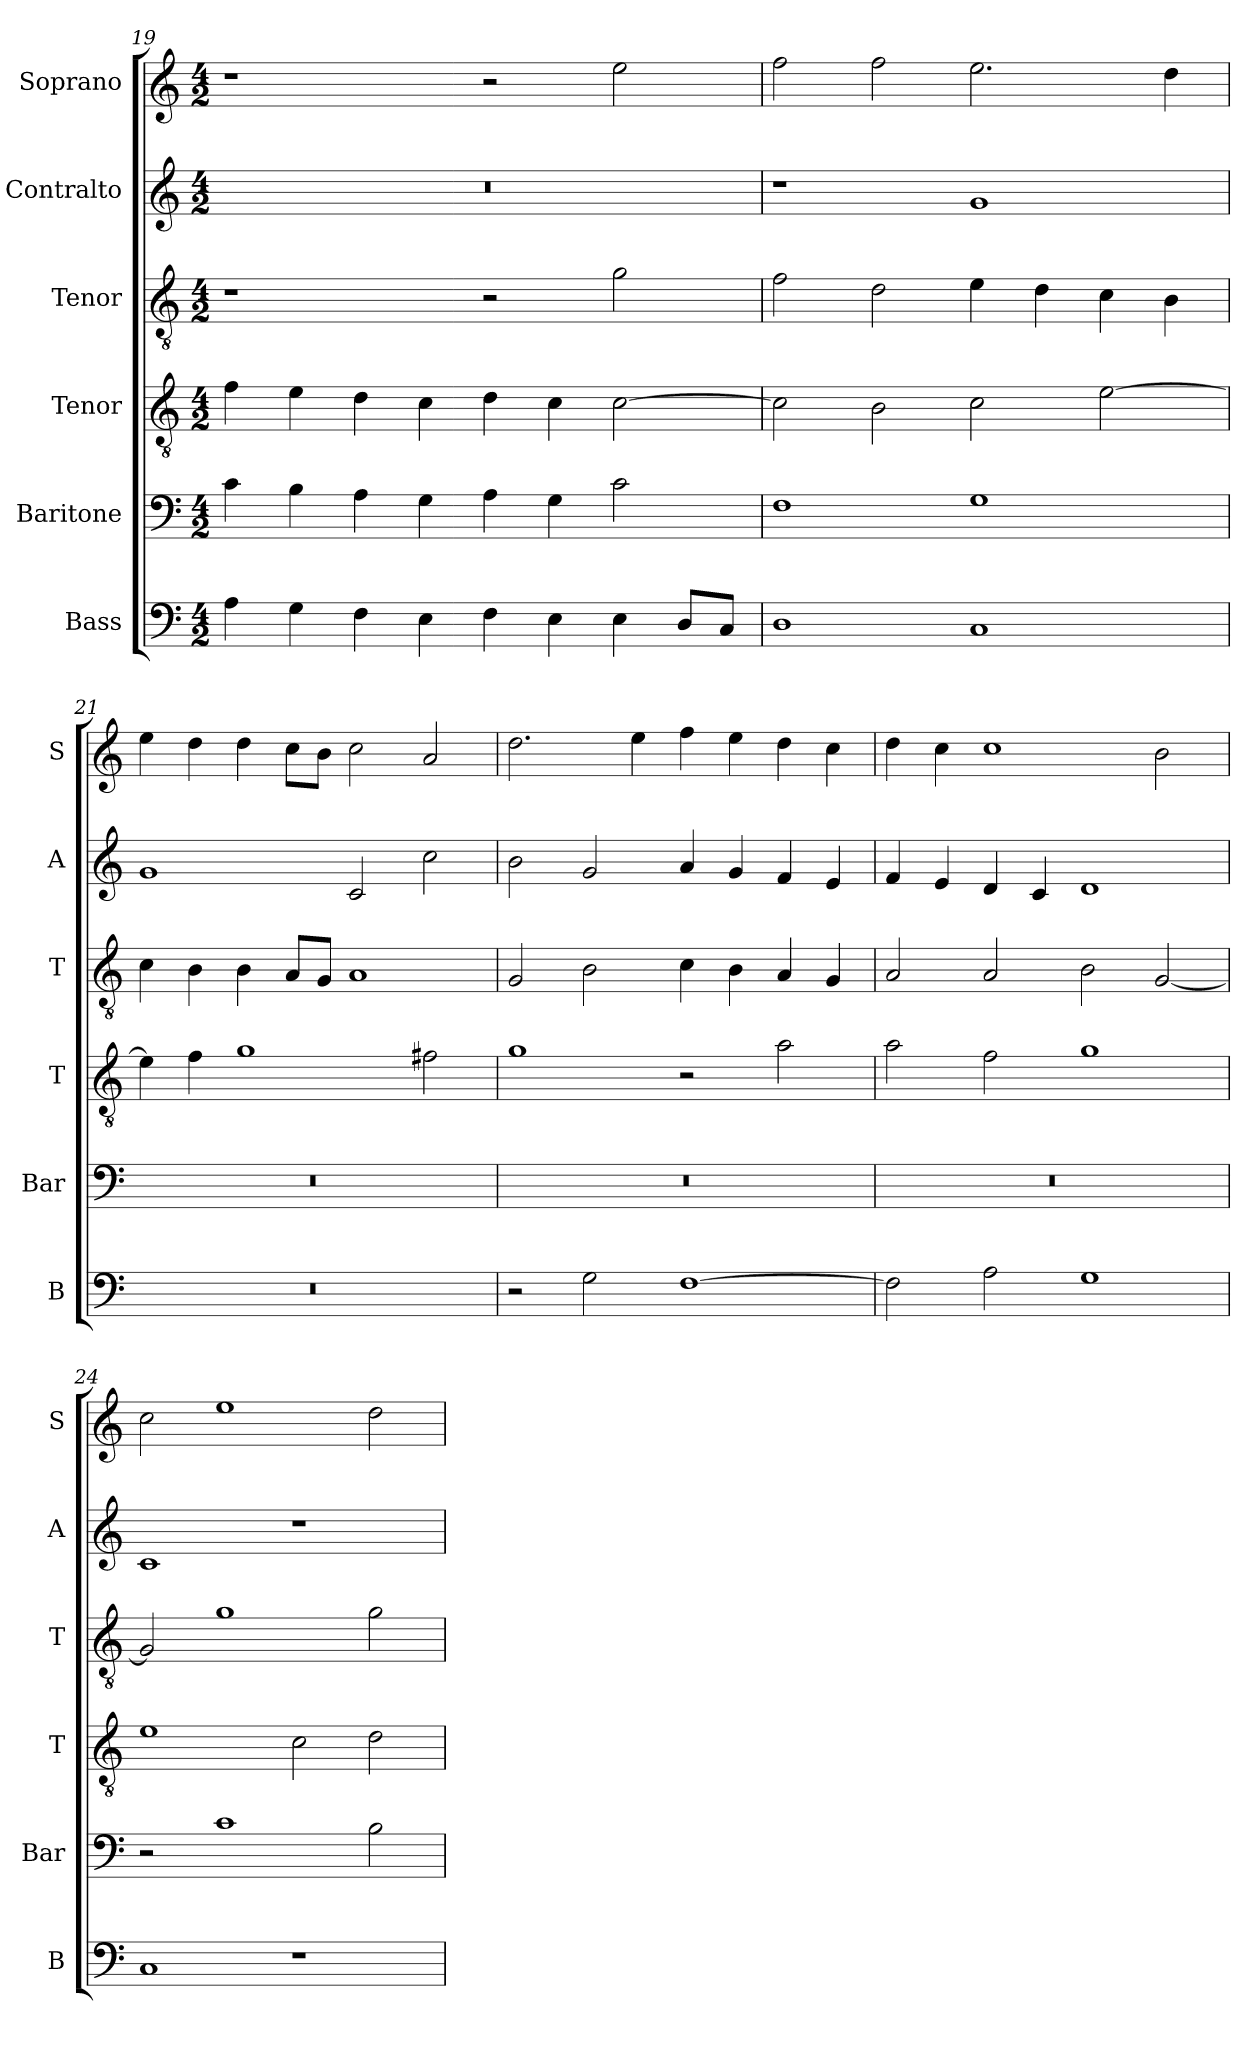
**kern	**kern	**kern	**kern	**kern	**kern
*part6	*part5	*part4	*part3	*part2	*part1
*staff6	*staff5	*staff4	*staff3	*staff2	*staff1
*I"Bass	*I"Baritone	*I"Tenor	*I"Tenor	*I"Contralto	*I"Soprano
*I'B	*I'Bar	*I'T	*I'T	*I'A	*I'S
*clefF4	*clefF4	*clefGv2	*clefGv2	*clefG2	*clefG2
*k[]	*k[]	*k[]	*k[]	*k[]	*k[]
*G:mix	*G:mix	*G:mix	*G:mix	*G:mix	*G:mix
*M4/2	*M4/2	*M4/2	*M4/2	*M4/2	*M4/2
=19	=19	=19	=19	=19	=19
4A	4c	4f	1r	0r	1r
4G	4B	4e	.	.	.
4F	4A	4d	.	.	.
4E	4G	4c	.	.	.
4F	4A	4d	2r	.	2r
4E	4G	4c	.	.	.
4E	2c	[2c	2g	.	2ee
8D/L	.	.	.	.	.
8C/J	.	.	.	.	.
=20	=20	=20	=20	=20	=20
1D	1F	2c]	2f	1r	2ff
.	.	2B	2d	.	2ff
1C	1G	2c	4e	1g	2.ee
.	.	.	4d	.	.
.	.	[2e	4c	.	.
.	.	.	4B	.	4dd
=21	=21	=21	=21	=21	=21
0r	0r	4e]	4c	1g	4ee
.	.	4f	4B	.	4dd
.	.	1g	4B	.	4dd
.	.	.	8A/L	.	8cc\L
.	.	.	8G/J	.	8b\J
.	.	.	1A	2c	2cc
.	.	2f#X	.	2cc	2a
=22	=22	=22	=22	=22	=22
2r	0r	1g	2G	2b	2.dd
2G	.	.	2B	2g	.
.	.	.	.	.	4ee
[1F	.	2r	4c	4a	4ff
.	.	.	4B	4g	4ee
.	.	2a	4A	4f	4dd
.	.	.	4G	4e	4cc
=23	=23	=23	=23	=23	=23
2F]	0r	2a	2A	4f	4dd
.	.	.	.	4e	4cc
2A	.	2f	2A	4d	1cc
.	.	.	.	4c	.
1G	.	1g	2B	1d	.
.	.	.	[2G	.	2b
=24	=24	=24	=24	=24	=24
1C	2r	1e	2G]	1c	2cc
.	1c	.	1g	.	1ee
1r	.	2c	.	1r	.
.	2B	2d	2g	.	2dd
=	=	=	=	=	=
*-	*-	*-	*-	*-	*-
